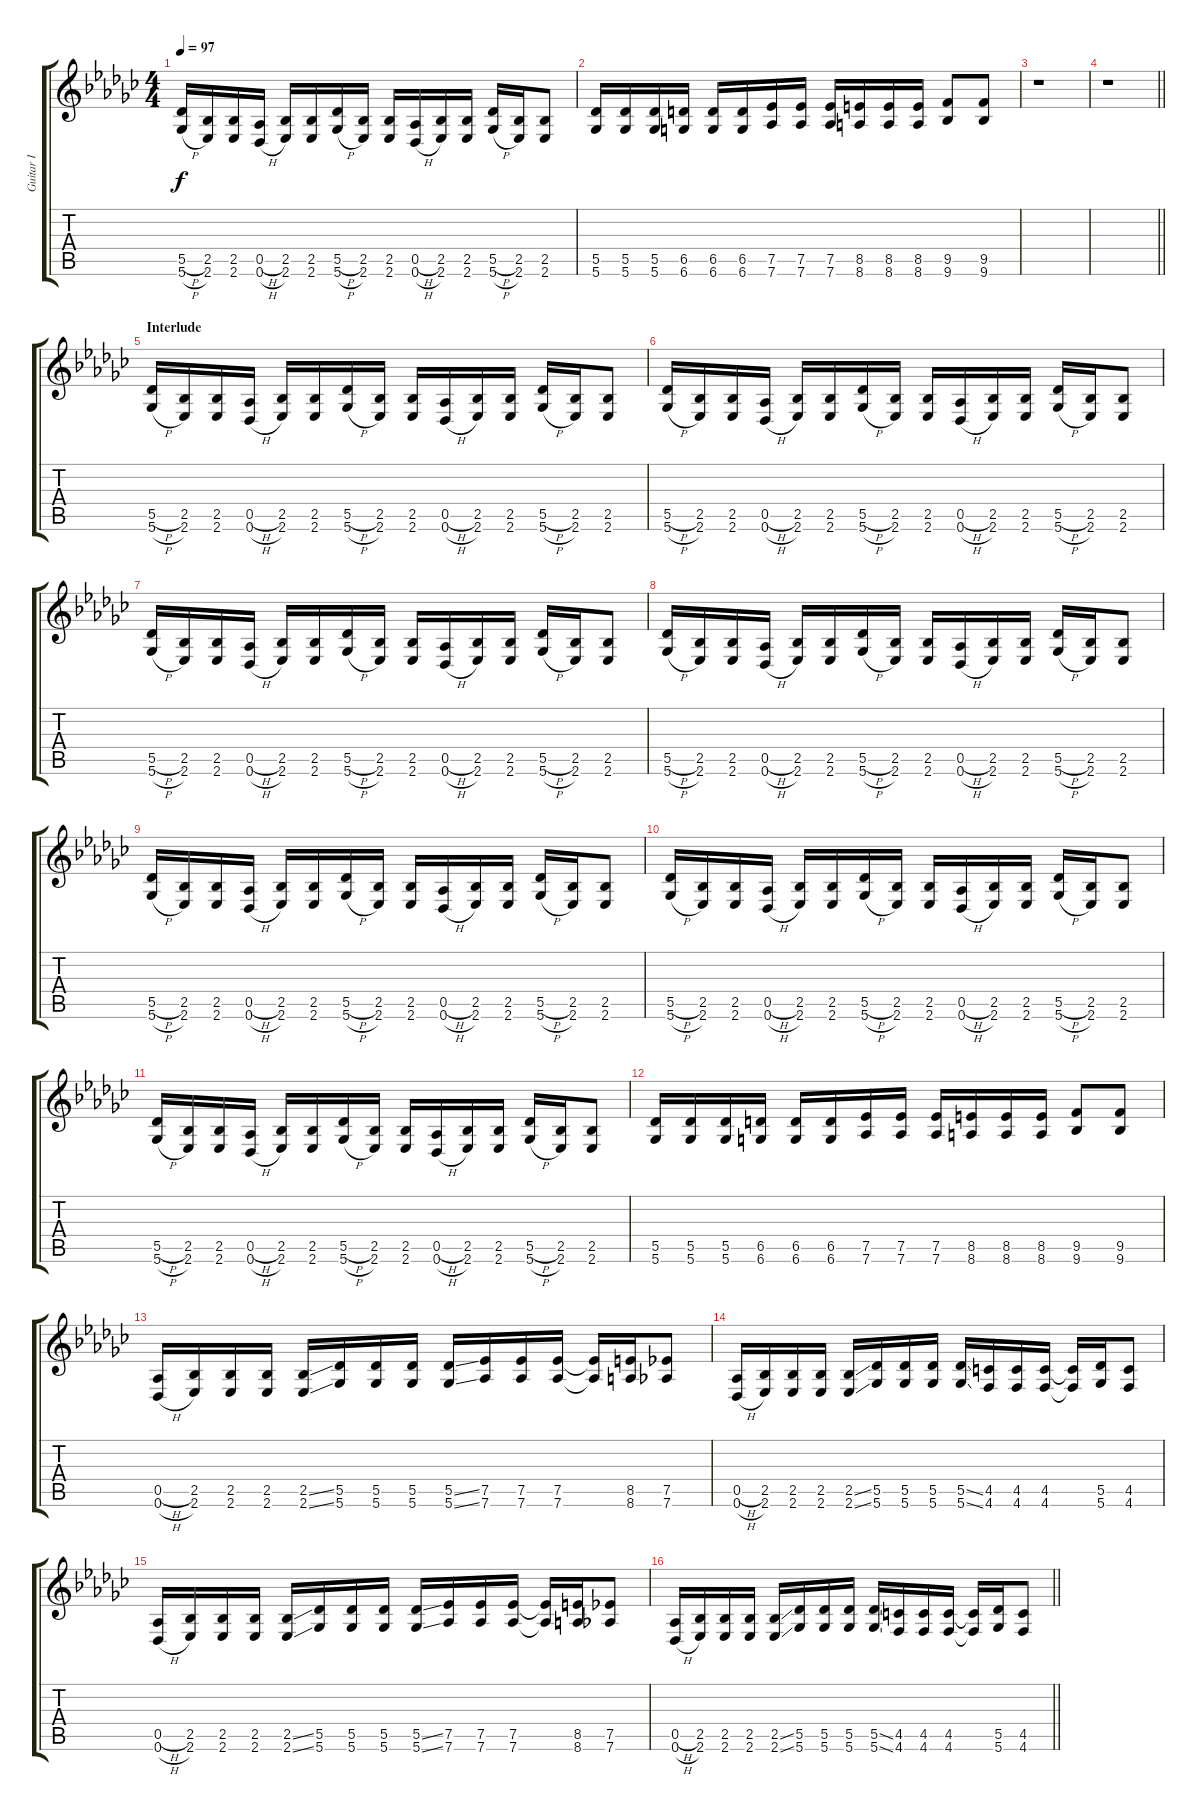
\track ("Guitar I" "Guitar I") {instrument distortionguitar}
\staff {score tabs}
\tuning (Eb4 Bb3 Gb3 Db3 Ab2 Db2) {hide}
\ts (4 4)
\tempo 97
\clef g2
\ks ebminor
(5.5{h} 5.6{h}).16{dy f} (2.5 2.6).16 (2.5 2.6).16 (0.5{h} 0.6{h}).16 (2.5 2.6).16 (2.5 2.6).16 (5.5{h} 5.6{h}).16 (2.5 2.6).16 (2.5 2.6).16 (0.5{h} 0.6{h}).16 (2.5 2.6).16 (2.5 2.6).16 (5.5{h} 5.6{h}).16 (2.5 2.6).16 (2.5 2.6).8 |
(5.5 5.6).16 (5.5 5.6).16 (5.5 5.6).16 (6.5 6.6).16 (6.5 6.6).16 (6.5 6.6).16 (7.5 7.6).16 (7.5 7.6).16 (7.5 7.6).16 (8.5 8.6).16 (8.5 8.6).16 (8.5 8.6).16 (9.5 9.6).8 (9.5 9.6).8 |
r.1 |
\barLineRight lightlight
r.1 |
\section ("" "Interlude")
(5.5{h} 5.6{h}).16 (2.5 2.6).16 (2.5 2.6).16 (0.5{h} 0.6{h}).16 (2.5 2.6).16 (2.5 2.6).16 (5.5{h} 5.6{h}).16 (2.5 2.6).16 (2.5 2.6).16 (0.5{h} 0.6{h}).16 (2.5 2.6).16 (2.5 2.6).16 (5.5{h} 5.6{h}).16 (2.5 2.6).16 (2.5 2.6).8 |
(5.5{h} 5.6{h}).16 (2.5 2.6).16 (2.5 2.6).16 (0.5{h} 0.6{h}).16 (2.5 2.6).16 (2.5 2.6).16 (5.5{h} 5.6{h}).16 (2.5 2.6).16 (2.5 2.6).16 (0.5{h} 0.6{h}).16 (2.5 2.6).16 (2.5 2.6).16 (5.5{h} 5.6{h}).16 (2.5 2.6).16 (2.5 2.6).8 |
(5.5{h} 5.6{h}).16 (2.5 2.6).16 (2.5 2.6).16 (0.5{h} 0.6{h}).16 (2.5 2.6).16 (2.5 2.6).16 (5.5{h} 5.6{h}).16 (2.5 2.6).16 (2.5 2.6).16 (0.5{h} 0.6{h}).16 (2.5 2.6).16 (2.5 2.6).16 (5.5{h} 5.6{h}).16 (2.5 2.6).16 (2.5 2.6).8 |
(5.5{h} 5.6{h}).16 (2.5 2.6).16 (2.5 2.6).16 (0.5{h} 0.6{h}).16 (2.5 2.6).16 (2.5 2.6).16 (5.5{h} 5.6{h}).16 (2.5 2.6).16 (2.5 2.6).16 (0.5{h} 0.6{h}).16 (2.5 2.6).16 (2.5 2.6).16 (5.5{h} 5.6{h}).16 (2.5 2.6).16 (2.5 2.6).8 |
(5.5{h} 5.6{h}).16 (2.5 2.6).16 (2.5 2.6).16 (0.5{h} 0.6{h}).16 (2.5 2.6).16 (2.5 2.6).16 (5.5{h} 5.6{h}).16 (2.5 2.6).16 (2.5 2.6).16 (0.5{h} 0.6{h}).16 (2.5 2.6).16 (2.5 2.6).16 (5.5{h} 5.6{h}).16 (2.5 2.6).16 (2.5 2.6).8 |
(5.5{h} 5.6{h}).16 (2.5 2.6).16 (2.5 2.6).16 (0.5{h} 0.6{h}).16 (2.5 2.6).16 (2.5 2.6).16 (5.5{h} 5.6{h}).16 (2.5 2.6).16 (2.5 2.6).16 (0.5{h} 0.6{h}).16 (2.5 2.6).16 (2.5 2.6).16 (5.5{h} 5.6{h}).16 (2.5 2.6).16 (2.5 2.6).8 |
(5.5{h} 5.6{h}).16 (2.5 2.6).16 (2.5 2.6).16 (0.5{h} 0.6{h}).16 (2.5 2.6).16 (2.5 2.6).16 (5.5{h} 5.6{h}).16 (2.5 2.6).16 (2.5 2.6).16 (0.5{h} 0.6{h}).16 (2.5 2.6).16 (2.5 2.6).16 (5.5{h} 5.6{h}).16 (2.5 2.6).16 (2.5 2.6).8 |
(5.5 5.6).16 (5.5 5.6).16 (5.5 5.6).16 (6.5 6.6).16 (6.5 6.6).16 (6.5 6.6).16 (7.5 7.6).16 (7.5 7.6).16 (7.5 7.6).16 (8.5 8.6).16 (8.5 8.6).16 (8.5 8.6).16 (9.5 9.6).8 (9.5 9.6).8 |
(0.5{h} 0.6{h}).16 (2.5 2.6).16 (2.5 2.6).16 (2.5 2.6).16 (2.5{ss} 2.6{ss}).16 (5.5 5.6).16 (5.5 5.6).16 (5.5 5.6).16 (5.5{ss} 5.6{ss}).16 (7.5 7.6).16 (7.5 7.6).16 (7.5 7.6).16 (7.5{t} 7.6{t}).16 (8.5 8.6).16 (7.5 7.6).8 |
(0.5{h} 0.6{h}).16 (2.5 2.6).16 (2.5 2.6).16 (2.5 2.6).16 (2.5{ss} 2.6{ss}).16 (5.5 5.6).16 (5.5 5.6).16 (5.5 5.6).16 (5.5{ss} 5.6{ss}).16 (4.5 4.6).16 (4.5 4.6).16 (4.5 4.6).16 (4.5{t} 4.6{t}).16 (5.5 5.6).16 (4.5 4.6).8 |
(0.5{h} 0.6{h}).16 (2.5 2.6).16 (2.5 2.6).16 (2.5 2.6).16 (2.5{ss} 2.6{ss}).16 (5.5 5.6).16 (5.5 5.6).16 (5.5 5.6).16 (5.5{ss} 5.6{ss}).16 (7.5 7.6).16 (7.5 7.6).16 (7.5 7.6).16 (7.5{t} 7.6{t}).16 (8.5 8.6).16 (7.5 7.6).8 |
\barLineRight lightlight
(0.5{h} 0.6{h}).16 (2.5 2.6).16 (2.5 2.6).16 (2.5 2.6).16 (2.5{ss} 2.6{ss}).16 (5.5 5.6).16 (5.5 5.6).16 (5.5 5.6).16 (5.5{ss} 5.6{ss}).16 (4.5 4.6).16 (4.5 4.6).16 (4.5 4.6).16 (4.5{t} 4.6{t}).16 (5.5 5.6).16 (4.5 4.6).8
